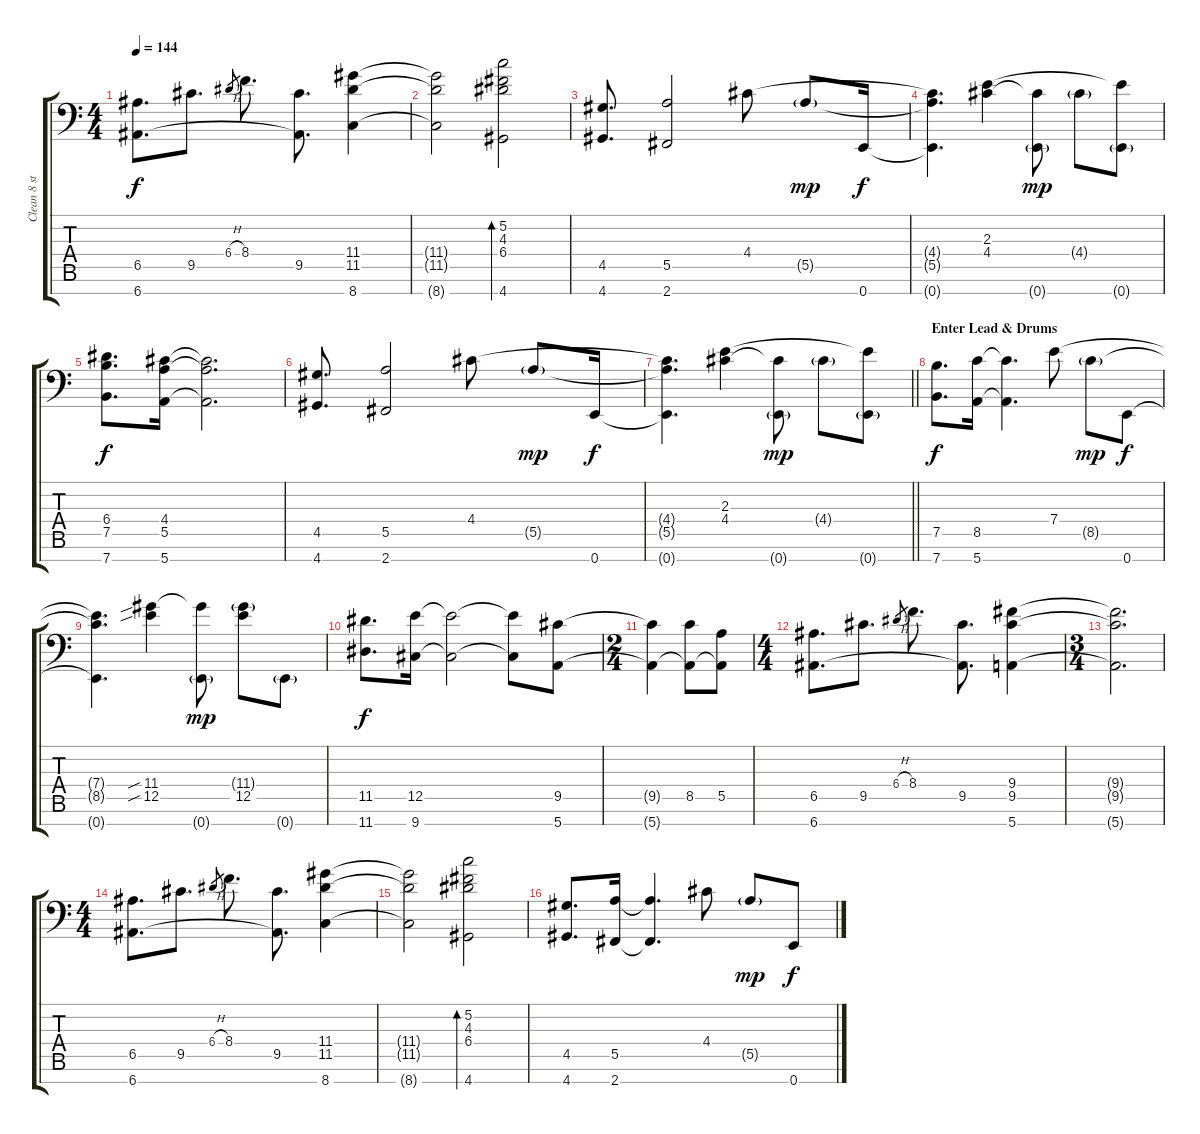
\track ("Clean 8 string" "Clean 8 st") {instrument acousticguitarsteel}
\staff {score tabs}
\tuning (B3 G3 D3 A2 E2 B1 E1) {hide}
\ts (4 4)
\tempo 144
\clef f4
\ks c
(6.5 6.7).8{d dy f} 9.5.8{d} 6.4{h}.8{gr} 8.4.8{d} (9.5 6.7{t}).8{d} (11.4 11.5 8.7).4 |
(11.4{t} 11.5{t} 8.7{t}).2 (5.2 4.3 6.4 4.7).2{bd 240} |
(4.5 4.7).8{d} (5.5 2.7).2 4.4.8 5.5{g}.8{dy mp} 0.7.16{dy f} |
(4.4{t} 5.5{t} 0.7{t}).4{d} (2.3 4.4).4 (4.4{t} 0.7{g}).8{dy mp} 4.4{g}.8 (2.3{t} 0.7{g}).8 |
(6.4 7.5 7.7).8{d dy f} (4.4 5.5 5.7).16 (4.4{t} 5.5{t} 5.7{t}).2{d} |
(4.5 4.7).8{d} (5.5 2.7).2 4.4.8 5.5{g}.8{dy mp} 0.7.16{dy f} |
\barLineRight lightlight
(4.4{t} 5.5{t} 0.7{t}).4{d} (2.3 4.4).4 (4.4{t} 0.7{g}).8{dy mp} 4.4{g}.8 (2.3{t} 0.7{g}).8 |
\section ("" "Enter Lead & Drums")
(7.5 7.7).8{d dy f} (8.5 5.7).16 (8.5{t} 5.7{t}).4{d} 7.4.8 8.5{g}.8{dy mp} 0.7.8{dy f} |
(7.4{t} 8.5{t} 0.7{t}).4{d} (11.4{sib} 12.5{sib}).4 (11.4{t} 0.7{g}).8{dy mp} (11.4{g} 12.5).8 0.7{g}.8 |
(11.5 11.7).8{d dy f} (12.5 9.7).16 (12.5{t} 9.7{t}).2 (12.5{t} 9.7{t}).8 (9.5 5.7).8 |
\ts (2 4)
(9.5{t} 5.7{t}).4 (8.5 5.7{t}).8 (5.5 5.7{t}).8 |
\ts (4 4)
(6.5 6.7).8{d} 9.5.8{d} 6.4{h}.8{gr} 8.4.8{d} (9.5 6.7{t}).8{d} (9.4 9.5 5.7).4 |
\ts (3 4)
(9.4{t} 9.5{t} 5.7{t}).2{d} |
\ts (4 4)
(6.5 6.7).8{d} 9.5.8{d} 6.4{h}.8{gr} 8.4.8{d} (9.5 6.7{t}).8{d} (11.4 11.5 8.7).4 |
(11.4{t} 11.5{t} 8.7{t}).2 (5.2 4.3 6.4 4.7).2{bd 240} |
(4.5 4.7).8{d} (5.5 2.7).16 (5.5{t} 2.7{t}).4{d} 4.4.8 5.5{g}.8{dy mp} 0.7.8{dy f}
